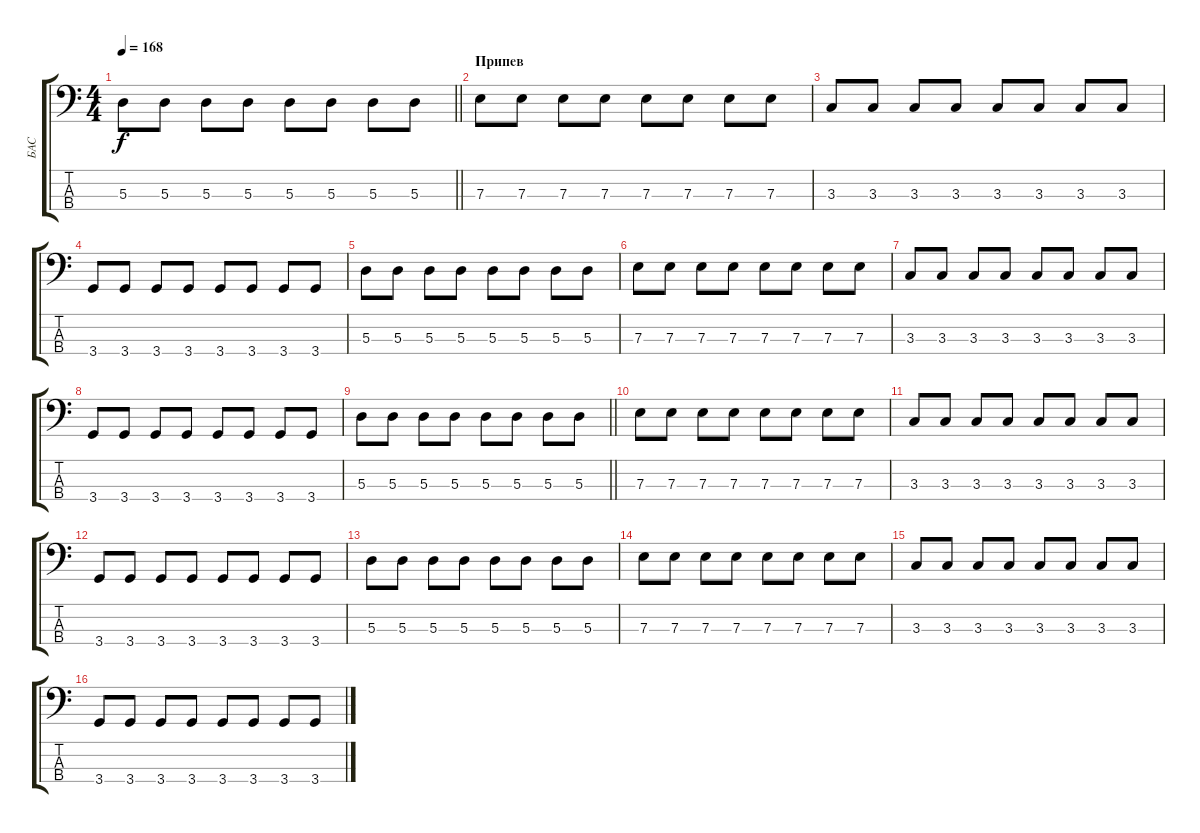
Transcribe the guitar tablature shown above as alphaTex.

\track ("БАС" "БАС") {instrument slapbass2}
\staff {score tabs}
\tuning (G2 D2 A1 E1) {hide}
\ts (4 4)
\tempo 168
\clef f4
\barLineRight lightlight
\ks c
5.3.8{dy f} 5.3.8 5.3.8 5.3.8 5.3.8 5.3.8 5.3.8 5.3.8 |
\section ("" "Припев ")
7.3.8 7.3.8 7.3.8 7.3.8 7.3.8 7.3.8 7.3.8 7.3.8 |
3.3.8 3.3.8 3.3.8 3.3.8 3.3.8 3.3.8 3.3.8 3.3.8 |
3.4.8 3.4.8 3.4.8 3.4.8 3.4.8 3.4.8 3.4.8 3.4.8 |
5.3.8 5.3.8 5.3.8 5.3.8 5.3.8 5.3.8 5.3.8 5.3.8 |
7.3.8 7.3.8 7.3.8 7.3.8 7.3.8 7.3.8 7.3.8 7.3.8 |
3.3.8 3.3.8 3.3.8 3.3.8 3.3.8 3.3.8 3.3.8 3.3.8 |
3.4.8 3.4.8 3.4.8 3.4.8 3.4.8 3.4.8 3.4.8 3.4.8 |
\barLineRight lightlight
5.3.8 5.3.8 5.3.8 5.3.8 5.3.8 5.3.8 5.3.8 5.3.8 |
\section ("" "")
7.3.8 7.3.8 7.3.8 7.3.8 7.3.8 7.3.8 7.3.8 7.3.8 |
3.3.8 3.3.8 3.3.8 3.3.8 3.3.8 3.3.8 3.3.8 3.3.8 |
3.4.8 3.4.8 3.4.8 3.4.8 3.4.8 3.4.8 3.4.8 3.4.8 |
5.3.8 5.3.8 5.3.8 5.3.8 5.3.8 5.3.8 5.3.8 5.3.8 |
7.3.8 7.3.8 7.3.8 7.3.8 7.3.8 7.3.8 7.3.8 7.3.8 |
3.3.8 3.3.8 3.3.8 3.3.8 3.3.8 3.3.8 3.3.8 3.3.8 |
3.4.8 3.4.8 3.4.8 3.4.8 3.4.8 3.4.8 3.4.8 3.4.8
